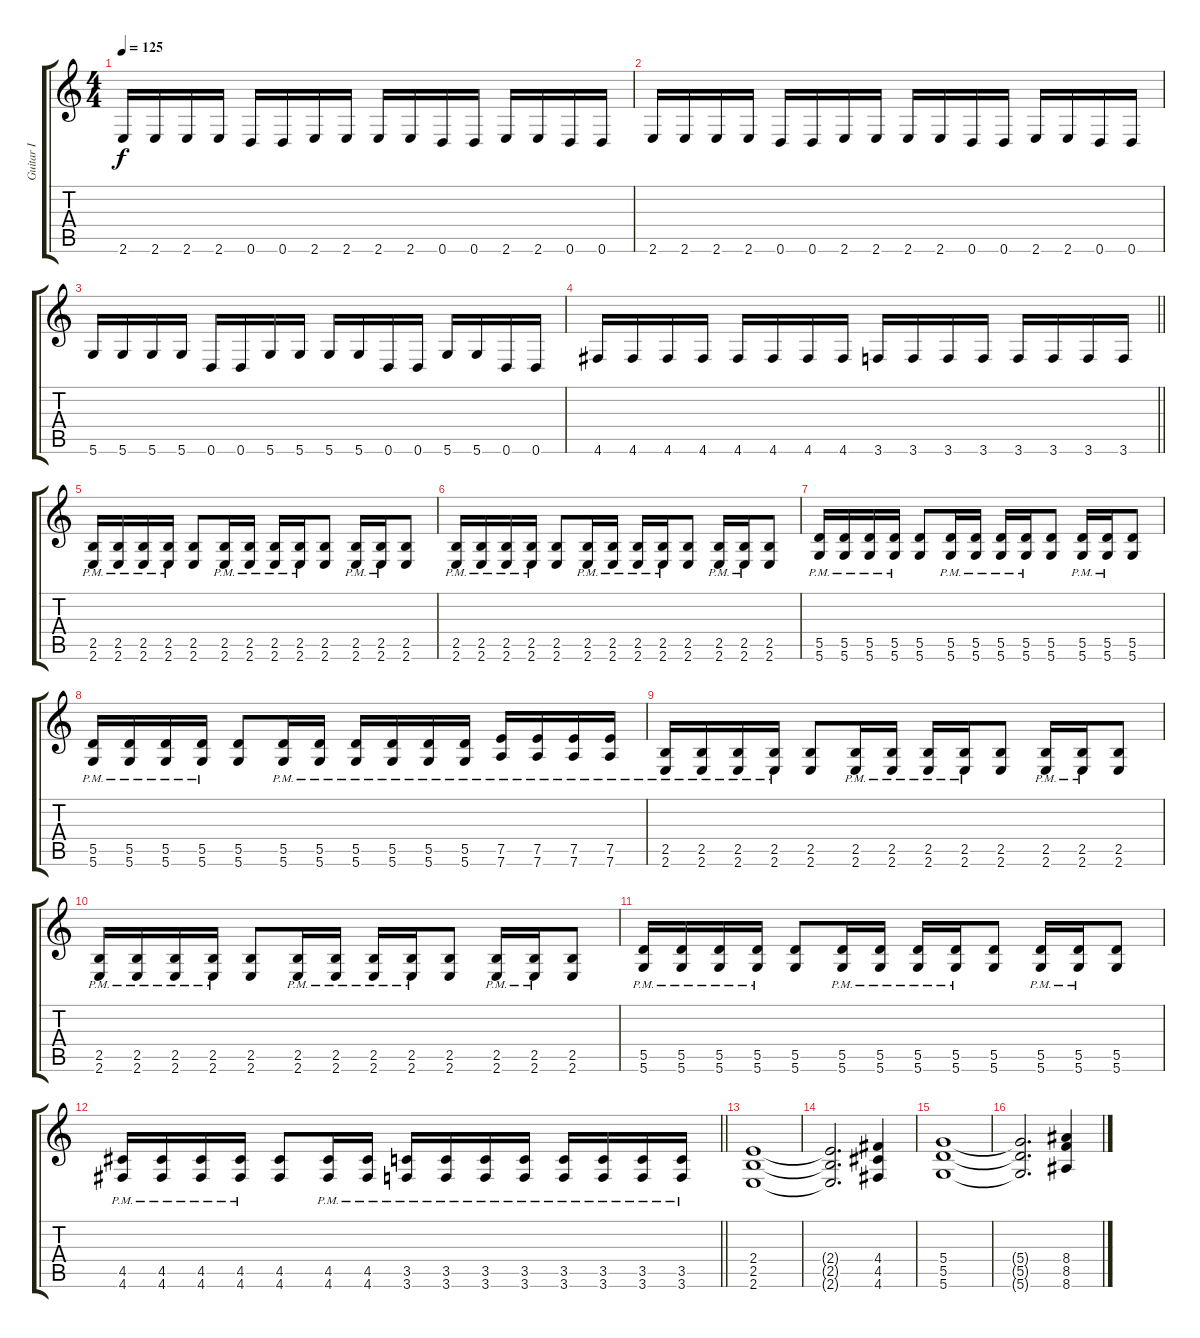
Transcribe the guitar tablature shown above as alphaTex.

\track ("Guitar I" "Guitar I") {instrument distortionguitar}
\staff {score tabs}
\tuning (D4 A3 F3 D3 A2 D2) {hide}
\ts (4 4)
\tempo 125
\clef g2
\ks c
2.6.16{dy f} 2.6.16 2.6.16 2.6.16 0.6.16 0.6.16 2.6.16 2.6.16 2.6.16 2.6.16 0.6.16 0.6.16 2.6.16 2.6.16 0.6.16 0.6.16 |
2.6.16 2.6.16 2.6.16 2.6.16 0.6.16 0.6.16 2.6.16 2.6.16 2.6.16 2.6.16 0.6.16 0.6.16 2.6.16 2.6.16 0.6.16 0.6.16 |
5.6.16 5.6.16 5.6.16 5.6.16 0.6.16 0.6.16 5.6.16 5.6.16 5.6.16 5.6.16 0.6.16 0.6.16 5.6.16 5.6.16 0.6.16 0.6.16 |
\barLineRight lightlight
4.6.16 4.6.16 4.6.16 4.6.16 4.6.16 4.6.16 4.6.16 4.6.16 3.6.16 3.6.16 3.6.16 3.6.16 3.6.16 3.6.16 3.6.16 3.6.16 |
(2.5{pm} 2.6{pm}).16 (2.5{pm} 2.6{pm}).16 (2.5{pm} 2.6{pm}).16 (2.5{pm} 2.6{pm}).16 (2.5 2.6).8 (2.5{pm} 2.6{pm}).16 (2.5{pm} 2.6{pm}).16 (2.5{pm} 2.6{pm}).16 (2.5{pm} 2.6{pm}).16 (2.5 2.6).8 (2.5{pm} 2.6{pm}).16 (2.5{pm} 2.6{pm}).16 (2.5 2.6).8 |
(2.5{pm} 2.6{pm}).16 (2.5{pm} 2.6{pm}).16 (2.5{pm} 2.6{pm}).16 (2.5{pm} 2.6{pm}).16 (2.5 2.6).8 (2.5{pm} 2.6{pm}).16 (2.5{pm} 2.6{pm}).16 (2.5{pm} 2.6{pm}).16 (2.5{pm} 2.6{pm}).16 (2.5 2.6).8 (2.5{pm} 2.6{pm}).16 (2.5{pm} 2.6{pm}).16 (2.5 2.6).8 |
(5.5{pm} 5.6{pm}).16 (5.5{pm} 5.6{pm}).16 (5.5{pm} 5.6{pm}).16 (5.5{pm} 5.6{pm}).16 (5.5 5.6).8 (5.5{pm} 5.6{pm}).16 (5.5{pm} 5.6{pm}).16 (5.5{pm} 5.6{pm}).16 (5.5{pm} 5.6{pm}).16 (5.5 5.6).8 (5.5{pm} 5.6{pm}).16 (5.5{pm} 5.6{pm}).16 (5.5 5.6).8 |
(5.5{pm} 5.6{pm}).16 (5.5{pm} 5.6{pm}).16 (5.5{pm} 5.6{pm}).16 (5.5{pm} 5.6{pm}).16 (5.5 5.6).8 (5.5{pm} 5.6{pm}).16 (5.5{pm} 5.6{pm}).16 (5.5{pm} 5.6{pm}).16 (5.5{pm} 5.6{pm}).16 (5.5{pm} 5.6{pm}).16 (5.5{pm} 5.6{pm}).16 (7.5{pm} 7.6{pm}).16 (7.5{pm} 7.6{pm}).16 (7.5{pm} 7.6{pm}).16 (7.5{pm} 7.6{pm}).16 |
(2.5{pm} 2.6{pm}).16 (2.5{pm} 2.6{pm}).16 (2.5{pm} 2.6{pm}).16 (2.5{pm} 2.6{pm}).16 (2.5 2.6).8 (2.5{pm} 2.6{pm}).16 (2.5{pm} 2.6{pm}).16 (2.5{pm} 2.6{pm}).16 (2.5{pm} 2.6{pm}).16 (2.5 2.6).8 (2.5{pm} 2.6{pm}).16 (2.5{pm} 2.6{pm}).16 (2.5 2.6).8 |
(2.5{pm} 2.6{pm}).16 (2.5{pm} 2.6{pm}).16 (2.5{pm} 2.6{pm}).16 (2.5{pm} 2.6{pm}).16 (2.5 2.6).8 (2.5{pm} 2.6{pm}).16 (2.5{pm} 2.6{pm}).16 (2.5{pm} 2.6{pm}).16 (2.5{pm} 2.6{pm}).16 (2.5 2.6).8 (2.5{pm} 2.6{pm}).16 (2.5{pm} 2.6{pm}).16 (2.5 2.6).8 |
(5.5{pm} 5.6{pm}).16 (5.5{pm} 5.6{pm}).16 (5.5{pm} 5.6{pm}).16 (5.5{pm} 5.6{pm}).16 (5.5 5.6).8 (5.5{pm} 5.6{pm}).16 (5.5{pm} 5.6{pm}).16 (5.5{pm} 5.6{pm}).16 (5.5{pm} 5.6{pm}).16 (5.5 5.6).8 (5.5{pm} 5.6{pm}).16 (5.5{pm} 5.6{pm}).16 (5.5 5.6).8 |
\barLineRight lightlight
(4.5{pm} 4.6{pm}).16 (4.5{pm} 4.6{pm}).16 (4.5{pm} 4.6{pm}).16 (4.5{pm} 4.6{pm}).16 (4.5 4.6).8 (4.5{pm} 4.6{pm}).16 (4.5{pm} 4.6{pm}).16 (3.5{pm} 3.6{pm}).16 (3.5{pm} 3.6{pm}).16 (3.5{pm} 3.6{pm}).16 (3.5{pm} 3.6{pm}).16 (3.5{pm} 3.6{pm}).16 (3.5{pm} 3.6{pm}).16 (3.5{pm} 3.6{pm}).16 (3.5{pm} 3.6{pm}).16 |
(2.4 2.5 2.6).1 |
(2.4{t} 2.5{t} 2.6{t}).2{d} (4.4 4.5 4.6).4 |
(5.4 5.5 5.6).1 |
(5.4{t} 5.5{t} 5.6{t}).2{d} (8.4 8.5 8.6).4
